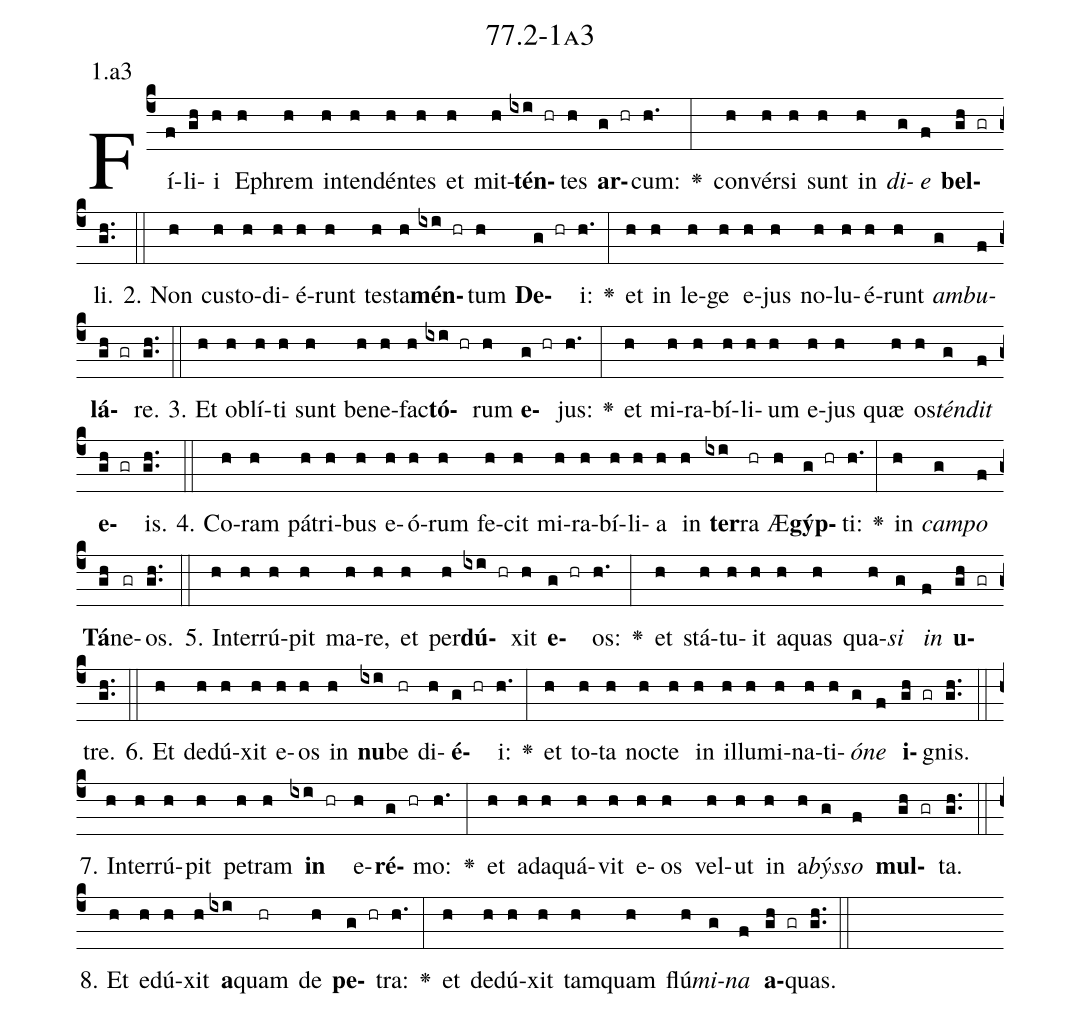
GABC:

name: 77.2-1a3;
annotation: 1.a3;
%%
(c4)Fí(f)li(gh)i(h) E(h)phrem(h) in(h)ten(h)dén(h)tes(h) et(h) mit(h)<b>tén</b>(ixi hr)tes(h) <b>ar</b>(g hr)cum:(h.) <v>\greheightstar</v>(:) con(h)vér(h)si(h) sunt(h) in(h) <i>di</i>(g)<i>e</i>(f) <b>bel</b>(gh gr)li.(gh..) (::)
2. Non(h) cus(h)to(h)di(h)é(h)runt(h) tes(h)ta(h)<b>mén</b>(ixi hr)tum(h) <b>De</b>(g hr)i:(h.) <v>\greheightstar</v>(:) et(h) in(h) le(h)ge(h) e(h)jus(h) no(h)lu(h)é(h)runt(h) <i>am</i>(g)<i>bu</i>(f)<b>lá</b>(gh gr)re.(gh..) (::)
3. Et(h) ob(h)lí(h)ti(h) sunt(h) be(h)ne(h)fac(h)<b>tó</b>(ixi hr)rum(h) <b>e</b>(g hr)jus:(h.) <v>\greheightstar</v>(:) et(h) mi(h)ra(h)bí(h)li(h)um(h) e(h)jus(h) quæ(h) os(h)<i>tén</i>(g)<i>dit</i>(f) <b>e</b>(gh gr)is.(gh..) (::)
4. Co(h)ram(h) pá(h)tri(h)bus(h) e(h)ó(h)rum(h) fe(h)cit(h) mi(h)ra(h)bí(h)li(h)a(h) in(h) <b>ter</b>(ixi)ra(hr) Æ(h)<b>gýp</b>(g hr)ti:(h.) <v>\greheightstar</v>(:) in(h) <i>cam</i>(g)<i>po</i>(f) <b>Tá</b>(gh)ne(gr)os.(gh..) (::)
5. In(h)ter(h)rú(h)pit(h) ma(h)re,(h) et(h) per(h)<b>dú</b>(ixi hr)xit(h) <b>e</b>(g hr)os:(h.) <v>\greheightstar</v>(:) et(h) stá(h)tu(h)it(h) a(h)quas(h) qua(h)<i>si</i>(g) <i>in</i>(f) <b>u</b>(gh gr)tre.(gh..) (::)
6. Et(h) de(h)dú(h)xit(h) e(h)os(h) in(h) <b>nu</b>(ixi)be(hr) di(h)<b>é</b>(g hr)i:(h.) <v>\greheightstar</v>(:) et(h) to(h)ta(h) noc(h)te(h) in(h) il(h)lu(h)mi(h)na(h)ti(h)<i>ó</i>(g)<i>ne</i>(f) <b>i</b>(gh gr)gnis.(gh..) (::)
7. In(h)ter(h)rú(h)pit(h) pe(h)tram(h) <b>in</b>(ixi hr) e(h)<b>ré</b>(g hr)mo:(h.) <v>\greheightstar</v>(:) et(h) ad(h)a(h)quá(h)vit(h) e(h)os(h) vel(h)ut(h) in(h) a(h)<i>býs</i>(g)<i>so</i>(f) <b>mul</b>(gh gr)ta.(gh..) (::)
8. Et(h) e(h)dú(h)xit(h) <b>a</b>(ixi)quam(hr) de(h) <b>pe</b>(g hr)tra:(h.) <v>\greheightstar</v>(:) et(h) de(h)dú(h)xit(h) tam(h)quam(h) flú(h)<i>mi</i>(g)<i>na</i>(f) <b>a</b>(gh gr)quas.(gh..) (::)
